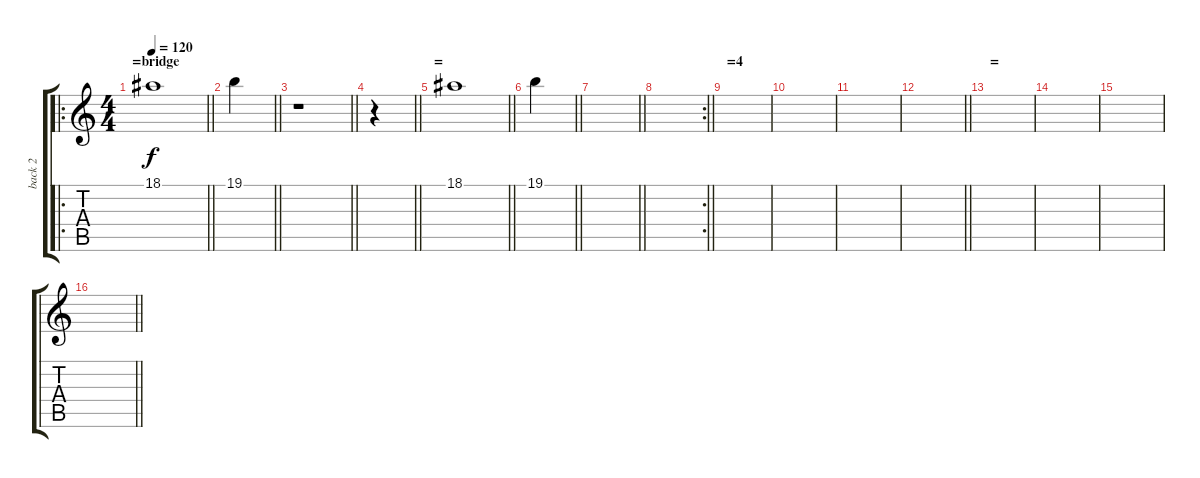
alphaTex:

\track ("back 2" "back 2") {instrument fx2soundtrack}
\staff {score tabs}
\tuning (E4 B3 G3 D3 A2 E2) {hide}
\ro
\ts (4 4)
\section ("" "=bridge")
\tempo 120
\clef g2
\barLineRight lightlight
\ks c
18.1.1{dy f} |
\barLineRight lightlight
19.1.4 |
\barLineRight lightlight
r.1 |
\barLineRight lightlight
r.4 |
\section ("" "=")
\barLineRight lightlight
18.1.1 |
\barLineRight lightlight
19.1.4 |
\barLineRight lightlight
|
\rc 2
\barLineRight lightlight
|
\section ("" "=4")
|
|
|
\barLineRight lightlight
|
\section ("" "=")
|
|
|
\barLineRight lightlight
